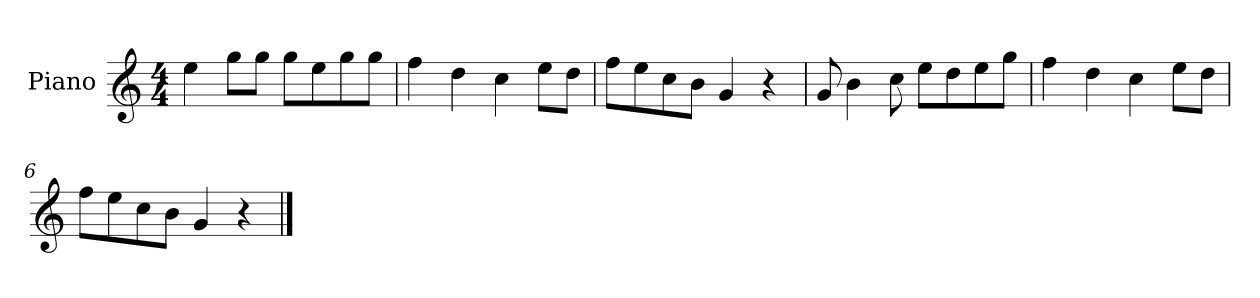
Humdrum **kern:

**kern
*part1
*staff1
*I"Piano
*I'P-no
*clefG2
*k[]
*M4/4
*MM90
=1
4ee\
8gg\L
8gg\J
8gg\L
8ee\
8gg\
8gg\J
=2
4ff\
4dd\
4cc\
8ee\L
8dd\J
=3
8ff\L
8ee\
8cc\
8b\J
4g/
4r
=4
8g/
4b\
8cc\
8ee\L
8dd\
8ee\
8gg\J
=5
4ff\
4dd\
4cc\
8ee\L
8dd\J
=6
8ff\L
8ee\
8cc\
8b\J
4g/
4r
==
*-
